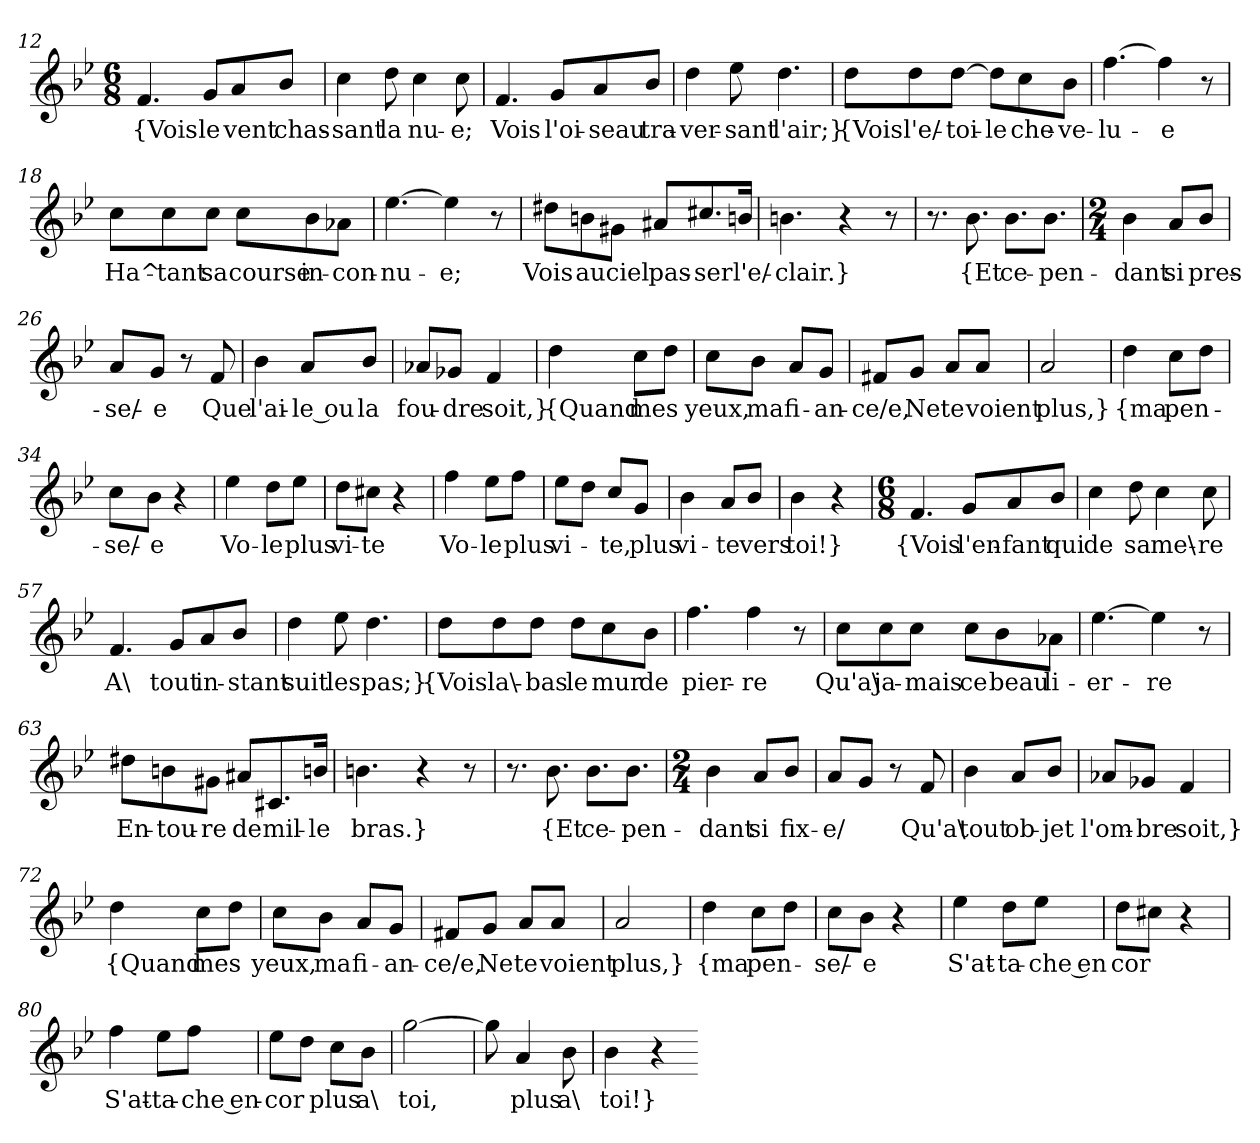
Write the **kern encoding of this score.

**kern	**text
*part1	*part1
*staff1	*staff1
*clefG2	*
*k[b-e-]	*
*M6/8	*
=12	=12
4.f	{Vois
8g/L	le
8a/	vent
8b-/J	chas-
=13	=13
4cc	-sant
8dd	la
4cc	nu-
8cc	-e;
=14	=14
4.f	Vois
8g/L	l'oi-
8a/	-seau
8b-/J	tra-
=15	=15
4dd	-ver-
8ee-	-sant
4.dd	l'air;}
=16	=16
8dd\L	{Vois
8dd\	l'e/-
[8dd\J	-toi-
8dd\L]	-le
8cc\	che-
8b-\J	-ve-
=17	=17
[4.ff	-lu-
4ff]	-e
8r	.
=18	=18
8cc\L	Ha^-
8cc\	-tant
8cc\J	sa
8cc\L	course
8b-\	in-
8a-X\J	-con-
=19	=19
[4.ee-	-nu-
4ee-]	-e;
8r	.
=20	=20
8dd#X\L	Vois
8bn\	au
8g#X\J	ciel
8a#X/L	pas-
8.cc#X/	-ser
16bn/Jk	l'e/-
=21	=21
4.bn	-clair.}
4r	.
8r	.
=24	=24
8.r	.
8.b-	{Et
8.b-\L	ce-
8.b-\J	-pen-
=25	=25
*M2/4	*
4b-	-dant
8a/L	si
8b-/J	pres-
=26	=26
8a/L	-se/-
8g/J	-e
8r	.
8f	Que
=27	=27
4b-	l'ai-
8a/L	-le ou
8b-/J	la
=28	=28
8a-X/L	fou-
8g-X/J	-dre
4f	soit,}
=29	=29
4dd	{Quand
8cc\L	mes
8dd\J	.
=30	=30
8cc\L	yeux,
8b-\J	ma
8a/L	fi-
8g/J	-an-
=31	=31
8f#X/L	-ce/e,
8g/J	Ne
8a/L	te
8a/J	voient
=32	=32
2a	plus,}
=33	=33
4dd	{ma
8cc\L	pen-
8dd\J	.
=34	=34
8cc\L	-se/-
8b-\J	-e
4r	.
=35	=35
4ee-	Vo-
8dd\L	-le
8ee-\J	plus
=36	=36
8dd\L	vi-
8cc#X\J	-te
4r	.
=37	=37
4ff	Vo-
8ee-\L	-le
8ff\J	plus
=38	=38
8ee-\L	vi-
8dd\J	.
8cc/L	-te,
8g/J	plus
=39	=39
4b-	vi-
8a/L	-te
8b-/J	vers
=40	=40
4b-	toi!}
4r	.
=55	=55
*M6/8	*
4.f	{Vois
8g/L	l'en-
8a/	-fant
8b-/J	qui
=56	=56
4cc	de
8dd	sa
4cc	me\-
8cc	-re
=57	=57
4.f	A\
8g/L	tout
8a/	in-
8b-/J	-stant
=58	=58
4dd	suit
8ee-	les
4.dd	pas;}
=59	=59
8dd\L	{Vois
8dd\	la\-
8dd\J	-bas
8dd\L	le
8cc\	mur
8b-\J	de
=60	=60
4.ff	pier-
4ff	-re
8r	.
=61	=61
8cc\L	Qu'a\
8cc\	ja-
8cc\J	-mais
8cc\L	ce
8b-\	beau
8a-X\J	li-
=62	=62
[4.ee-	-er-
4ee-]	-re
8r	.
=63	=63
8dd#X\L	En-
8bn\	-tou-
8g#X\J	-re
8a#X/L	de
8.c#X/	mil-
16bn/Jk	-le
=64	=64
4.bn	bras.}
4r	.
8r	.
=67	=67
8.r	.
8.b-	{Et
8.b-\L	ce-
8.b-\J	-pen-
=68	=68
*M2/4	*
4b-	-dant
8a/L	si
8b-/J	fix-
=69	=69
8a/L	-e/-
8g/J	--
8r	.
8f	Qu'a\
=70	=70
4b-	tout
8a/L	ob-
8b-/J	-jet
=71	=71
8a-X/L	l'om-
8g-X/J	-bre
4f	soit,}
=72	=72
4dd	{Quand
8cc\L	mes
8dd\J	.
=73	=73
8cc\L	yeux,
8b-\J	ma
8a/L	fi-
8g/J	-an-
=74	=74
8f#X/L	-ce/e,
8g/J	Ne
8a/L	te
8a/J	voient
=75	=75
2a	plus,}
=76	=76
4dd	{ma
8cc\L	pen-
8dd\J	.
=77	=77
8cc\L	-se/-
8b-\J	-e
4r	.
=78	=78
4ee-	S'at-
8dd\L	-ta-
8ee-\J	-che en
=79	=79
8dd\L	-cor
8cc#X\J	.
4r	.
=80	=80
4ff	S'at-
8ee-\L	-ta-
8ff\J	-che en-
=81	=81
8ee-\L	-cor
8dd\J	.
8cc\L	plus
8b-\J	a\
=82	=82
[2gg	toi,
=83	=83
8gg]	.
4a	plus
8b-	a\
=84	=84
4b-	toi!}
4r	.
=-	=-
*-	*-
